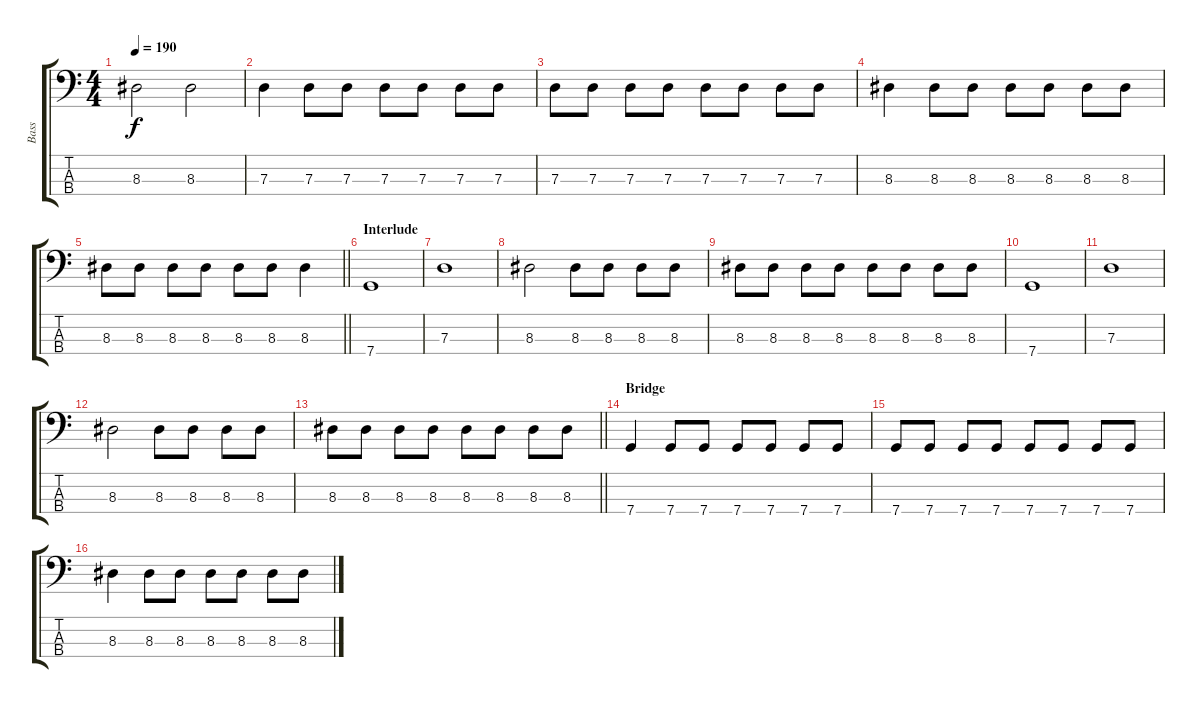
\track ("Bass" "Bass") {instrument electricbassfinger}
\staff {score tabs}
\tuning (F2 C2 G1 C1) {hide}
\ts (4 4)
\tempo 190
\clef f4
\ks c
8.3.2{dy f} 8.3.2 |
7.3.4 7.3.8 7.3.8 7.3.8 7.3.8 7.3.8 7.3.8 |
7.3.8 7.3.8 7.3.8 7.3.8 7.3.8 7.3.8 7.3.8 7.3.8 |
8.3.4 8.3.8 8.3.8 8.3.8 8.3.8 8.3.8 8.3.8 |
\barLineRight lightlight
8.3.8 8.3.8 8.3.8 8.3.8 8.3.8 8.3.8 8.3.4 |
\section ("" "Interlude")
7.4.1 |
7.3.1 |
8.3.2 8.3.8 8.3.8 8.3.8 8.3.8 |
8.3.8 8.3.8 8.3.8 8.3.8 8.3.8 8.3.8 8.3.8 8.3.8 |
7.4.1 |
7.3.1 |
8.3.2 8.3.8 8.3.8 8.3.8 8.3.8 |
\barLineRight lightlight
8.3.8 8.3.8 8.3.8 8.3.8 8.3.8 8.3.8 8.3.8 8.3.8 |
\section ("" "Bridge")
7.4.4 7.4.8 7.4.8 7.4.8 7.4.8 7.4.8 7.4.8 |
7.4.8 7.4.8 7.4.8 7.4.8 7.4.8 7.4.8 7.4.8 7.4.8 |
8.3.4 8.3.8 8.3.8 8.3.8 8.3.8 8.3.8 8.3.8
